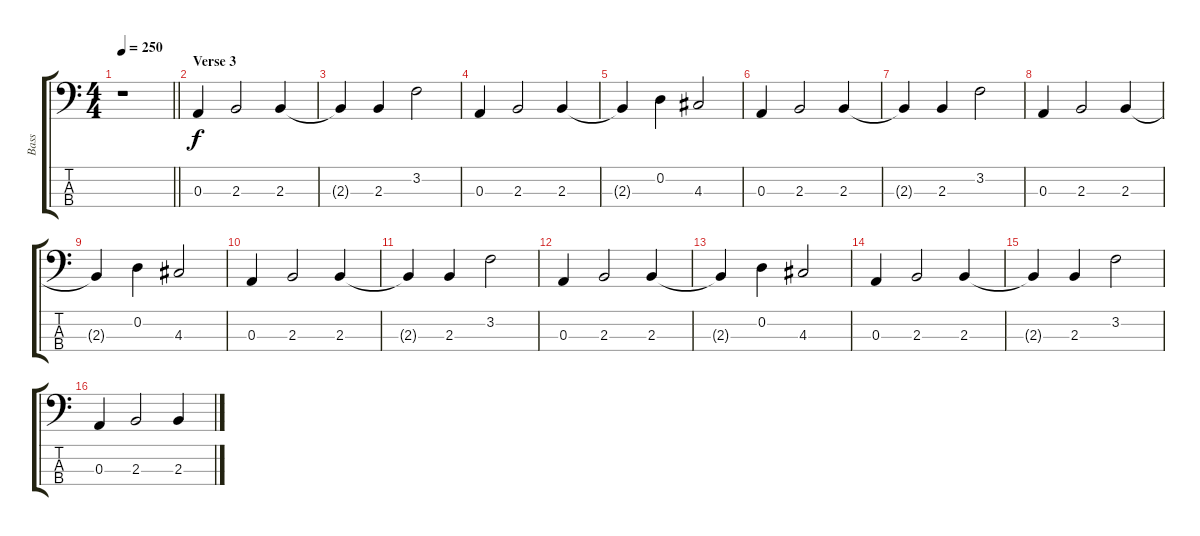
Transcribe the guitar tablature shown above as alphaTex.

\track ("Bass" "Bass") {instrument electricbasspick}
\staff {score tabs}
\tuning (G2 D2 A1 E1) {hide}
\ts (4 4)
\tempo 250
\clef f4
\barLineRight lightlight
\ks c
r.1{dy f} |
\section ("" "Verse 3")
0.3.4 2.3.2 2.3.4 |
2.3{t}.4 2.3.4 3.2.2 |
0.3.4 2.3.2 2.3.4 |
2.3{t}.4 0.2.4 4.3.2 |
0.3.4 2.3.2 2.3.4 |
2.3{t}.4 2.3.4 3.2.2 |
0.3.4 2.3.2 2.3.4 |
2.3{t}.4 0.2.4 4.3.2 |
0.3.4 2.3.2 2.3.4 |
2.3{t}.4 2.3.4 3.2.2 |
0.3.4 2.3.2 2.3.4 |
2.3{t}.4 0.2.4 4.3.2 |
0.3.4 2.3.2 2.3.4 |
2.3{t}.4 2.3.4 3.2.2 |
0.3.4 2.3.2 2.3.4
